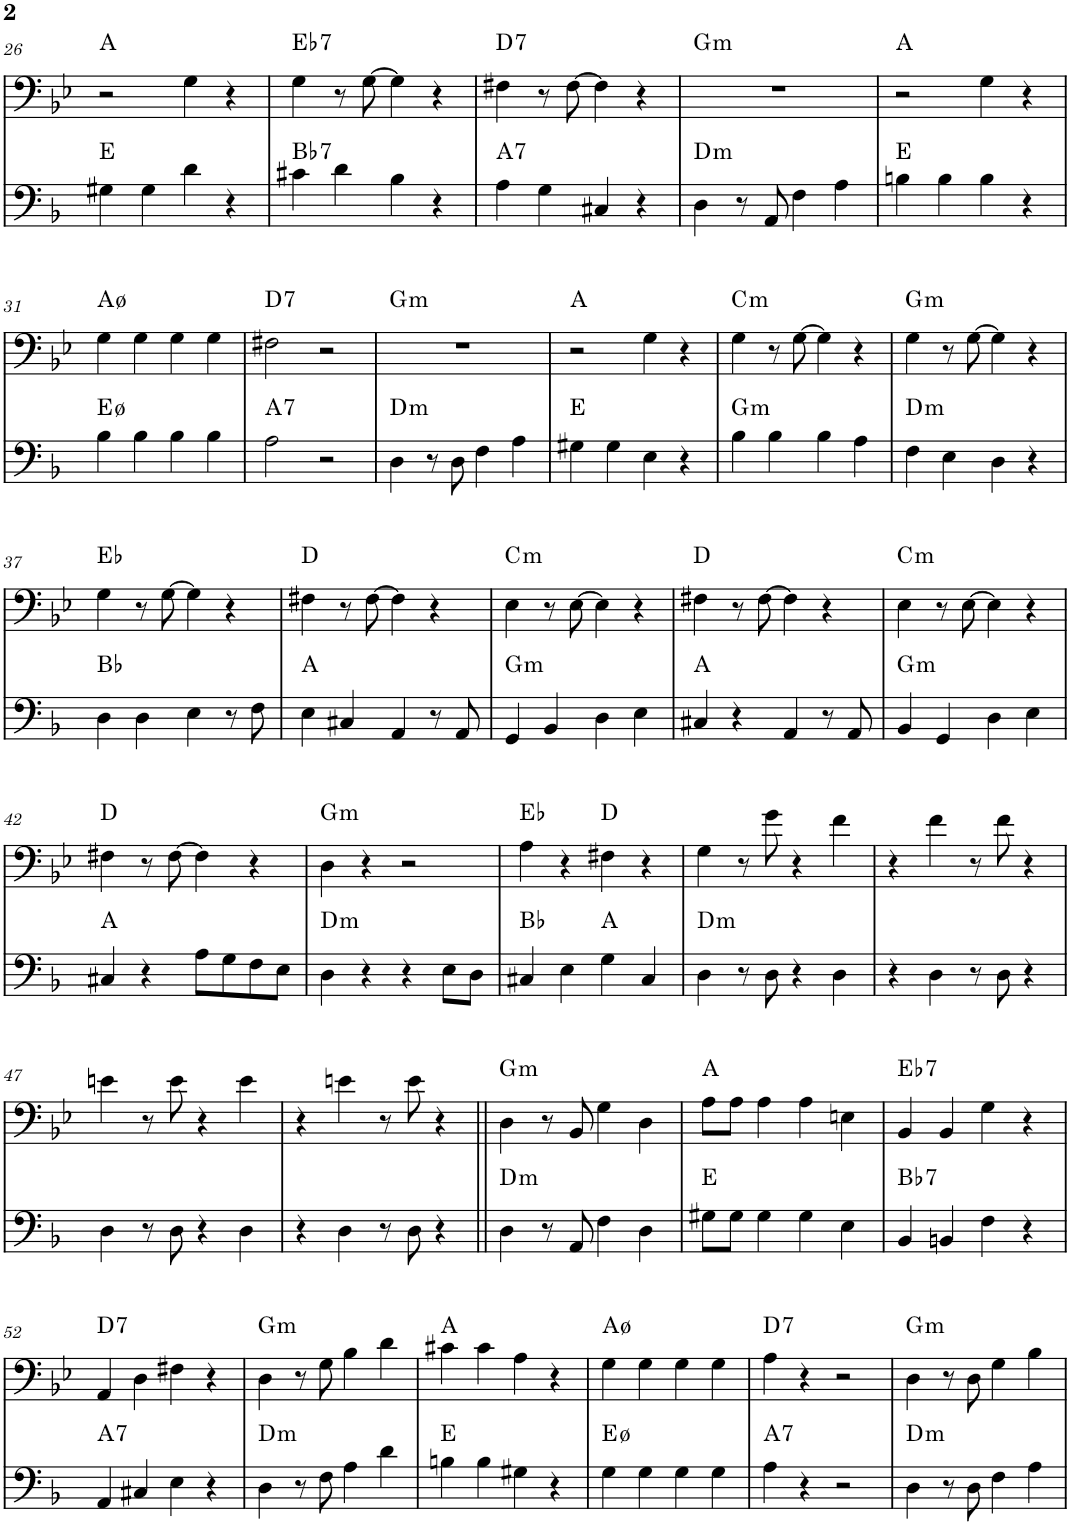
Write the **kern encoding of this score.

**kern	**harte	**kern	**harte
*part2	*part2	*part1	*part1
*staff2	*	*staff1	*
*I"Piano	*	*I"Piano, melodija	*
*I'Pno	*	*I'Pno	*
!!LO:PB:g=z
*clefF4	*	*clefF4	*
*Trd-3c-5	*	*	*
*k[b-]	*	*k[b-e-]	*
*M4/4	*	*M4/4	*
=26	=26	=26	=26
4G#X\	E:maj	2r	A:maj
4G#\	.	.	.
4d\	.	4G\	.
4r	.	4r	.
=27	=27	=27	=27
!	!LO:H:kt=7	!	!LO:H:kt=7
4c#X\	Bb:7	4G\	Eb:7
4d\	.	8r	.
.	.	[8G\	.
4B-\	.	4G\]	.
4r	.	4r	.
=28	=28	=28	=28
!	!LO:H:kt=7	!	!LO:H:kt=7
4A\	A:7	4F#X\	D:7
4G\	.	8r	.
.	.	[8F#\	.
4C#X/	.	4F#\]	.
4r	.	4r	.
=29	=29	=29	=29
!	!LO:H:kt=m	!	!LO:H:kt=m
4D\	D:min	1r	G:min
8r	.	.	.
8AA/	.	.	.
4F\	.	.	.
4A\	.	.	.
=30	=30	=30	=30
4Bn\	E:maj	2r	A:maj
4B\	.	.	.
4B\	.	4G\	.
4r	.	4r	.
!!LO:LB:g=z
=31	=31	=31	=31
4B-\	E:hdim7	4G\	A:hdim7
4B-\	.	4G\	.
4B-\	.	4G\	.
4B-\	.	4G\	.
=32	=32	=32	=32
!	!LO:H:kt=7	!	!LO:H:kt=7
2A\	A:7	2F#X\	D:7
2r	.	2r	.
=33	=33	=33	=33
!	!LO:H:kt=m	!	!LO:H:kt=m
4D\	D:min	1r	G:min
8r	.	.	.
8D\	.	.	.
4F\	.	.	.
4A\	.	.	.
=34	=34	=34	=34
4G#X\	E:maj	2r	A:maj
4G#\	.	.	.
4E\	.	4G\	.
4r	.	4r	.
=35	=35	=35	=35
!	!LO:H:kt=m	!	!LO:H:kt=m
4B-\	G:min	4G\	C:min
4B-\	.	8r	.
.	.	[8G\	.
4B-\	.	4G\]	.
4A\	.	4r	.
=36	=36	=36	=36
!	!LO:H:kt=m	!	!LO:H:kt=m
4F\	D:min	4G\	G:min
4E\	.	8r	.
.	.	[8G\	.
4D\	.	4G\]	.
4r	.	4r	.
!!LO:LB:g=z
=37	=37	=37	=37
4D\	Bb:maj	4G\	Eb:maj
4D\	.	8r	.
.	.	[8G\	.
4E\	.	4G\]	.
8r	.	4r	.
8F\	.	.	.
=38	=38	=38	=38
4E\	A:maj	4F#X\	D:maj
4C#X/	.	8r	.
.	.	[8F#\	.
4AA/	.	4F#\]	.
8r	.	4r	.
8AA/	.	.	.
=39	=39	=39	=39
!	!LO:H:kt=m	!	!LO:H:kt=m
4GG/	G:min	4E-\	C:min
4BB-/	.	8r	.
.	.	[8E-\	.
4D\	.	4E-\]	.
4E\	.	4r	.
=40	=40	=40	=40
4C#X/	A:maj	4F#X\	D:maj
4r	.	8r	.
.	.	[8F#\	.
4AA/	.	4F#\]	.
8r	.	4r	.
8AA/	.	.	.
=41	=41	=41	=41
!	!LO:H:kt=m	!	!LO:H:kt=m
4BB-/	G:min	4E-\	C:min
4GG/	.	8r	.
.	.	[8E-\	.
4D\	.	4E-\]	.
4E\	.	4r	.
!!LO:LB:g=z
=42	=42	=42	=42
4C#X/	A:maj	4F#X\	D:maj
4r	.	8r	.
.	.	[8F#\	.
8A\L	.	4F#\]	.
8G\	.	.	.
8F\	.	4r	.
8E\J	.	.	.
=43	=43	=43	=43
!	!LO:H:kt=m	!	!LO:H:kt=m
4D\	D:min	4D\	G:min
4r	.	4r	.
4r	.	2r	.
8E\L	.	.	.
8D\J	.	.	.
=44	=44	=44	=44
4C#X/	Bb:maj	4A\	Eb:maj
4E\	.	4r	.
4G\	A:maj	4F#X\	D:maj
4C#/	.	4r	.
=45	=45	=45	=45
!	!LO:H:kt=m	!	!
4D\	D:min	4G\	.
8r	.	8r	.
8D\	.	8g\	.
4r	.	4r	.
4D\	.	4f\	.
=46	=46	=46	=46
!	!LO:H:kt=N.C.	!	!
4r	N	4r	.
4D\	.	4f\	.
8r	.	8r	.
8D\	.	8f\	.
4r	.	4r	.
!!LO:LB:g=z
=47	=47	=47	=47
!	!LO:H:kt=N.C.	!	!
4D\	N	4en\	.
8r	.	8r	.
8D\	.	8e\	.
4r	.	4r	.
4D\	.	4e\	.
=48	=48	=48	=48
!	!LO:H:kt=N.C.	!	!
4r	N	4r	.
4D\	.	4en\	.
8r	.	8r	.
8D\	.	8e\	.
4r	.	4r	.
=49||	=49||	=49||	=49||
!	!LO:H:kt=m	!	!LO:H:kt=m
4D\	D:min	4D\	G:min
8r	.	8r	.
8AA/	.	8BB-/	.
4F\	.	4G\	.
4D\	.	4D\	.
=50	=50	=50	=50
8G#X\L	E:maj	8A\L	A:maj
8G#\J	.	8A\J	.
4G#\	.	4A\	.
4G#\	.	4A\	.
4E\	.	4En\	.
=51	=51	=51	=51
!	!LO:H:kt=7	!	!LO:H:kt=7
4BB-/	Bb:7	4BB-/	Eb:7
4BBn/	.	4BB-/	.
4F\	.	4G\	.
4r	.	4r	.
!!LO:LB:g=z
=52	=52	=52	=52
!	!LO:H:kt=7	!	!LO:H:kt=7
4AA/	A:7	4AA/	D:7
4C#X/	.	4D\	.
4E\	.	4F#X\	.
4r	.	4r	.
=53	=53	=53	=53
!	!LO:H:kt=m	!	!LO:H:kt=m
4D\	D:min	4D\	G:min
8r	.	8r	.
8F\	.	8G\	.
4A\	.	4B-\	.
4d\	.	4d\	.
=54	=54	=54	=54
4Bn\	E:maj	4c#X\	A:maj
4B\	.	4c#\	.
4G#X\	.	4A\	.
4r	.	4r	.
=55	=55	=55	=55
4G\	E:hdim7	4G\	A:hdim7
4G\	.	4G\	.
4G\	.	4G\	.
4G\	.	4G\	.
=56	=56	=56	=56
!	!LO:H:kt=7	!	!LO:H:kt=7
4A\	A:7	4A\	D:7
4r	.	4r	.
2r	.	2r	.
=57	=57	=57	=57
!	!LO:H:kt=m	!	!LO:H:kt=m
4D\	D:min	4D\	G:min
8r	.	8r	.
8D\	.	8D\	.
4F\	.	4G\	.
4A\	.	4B-\	.
=	=	=	=
*-	*-	*-	*-
